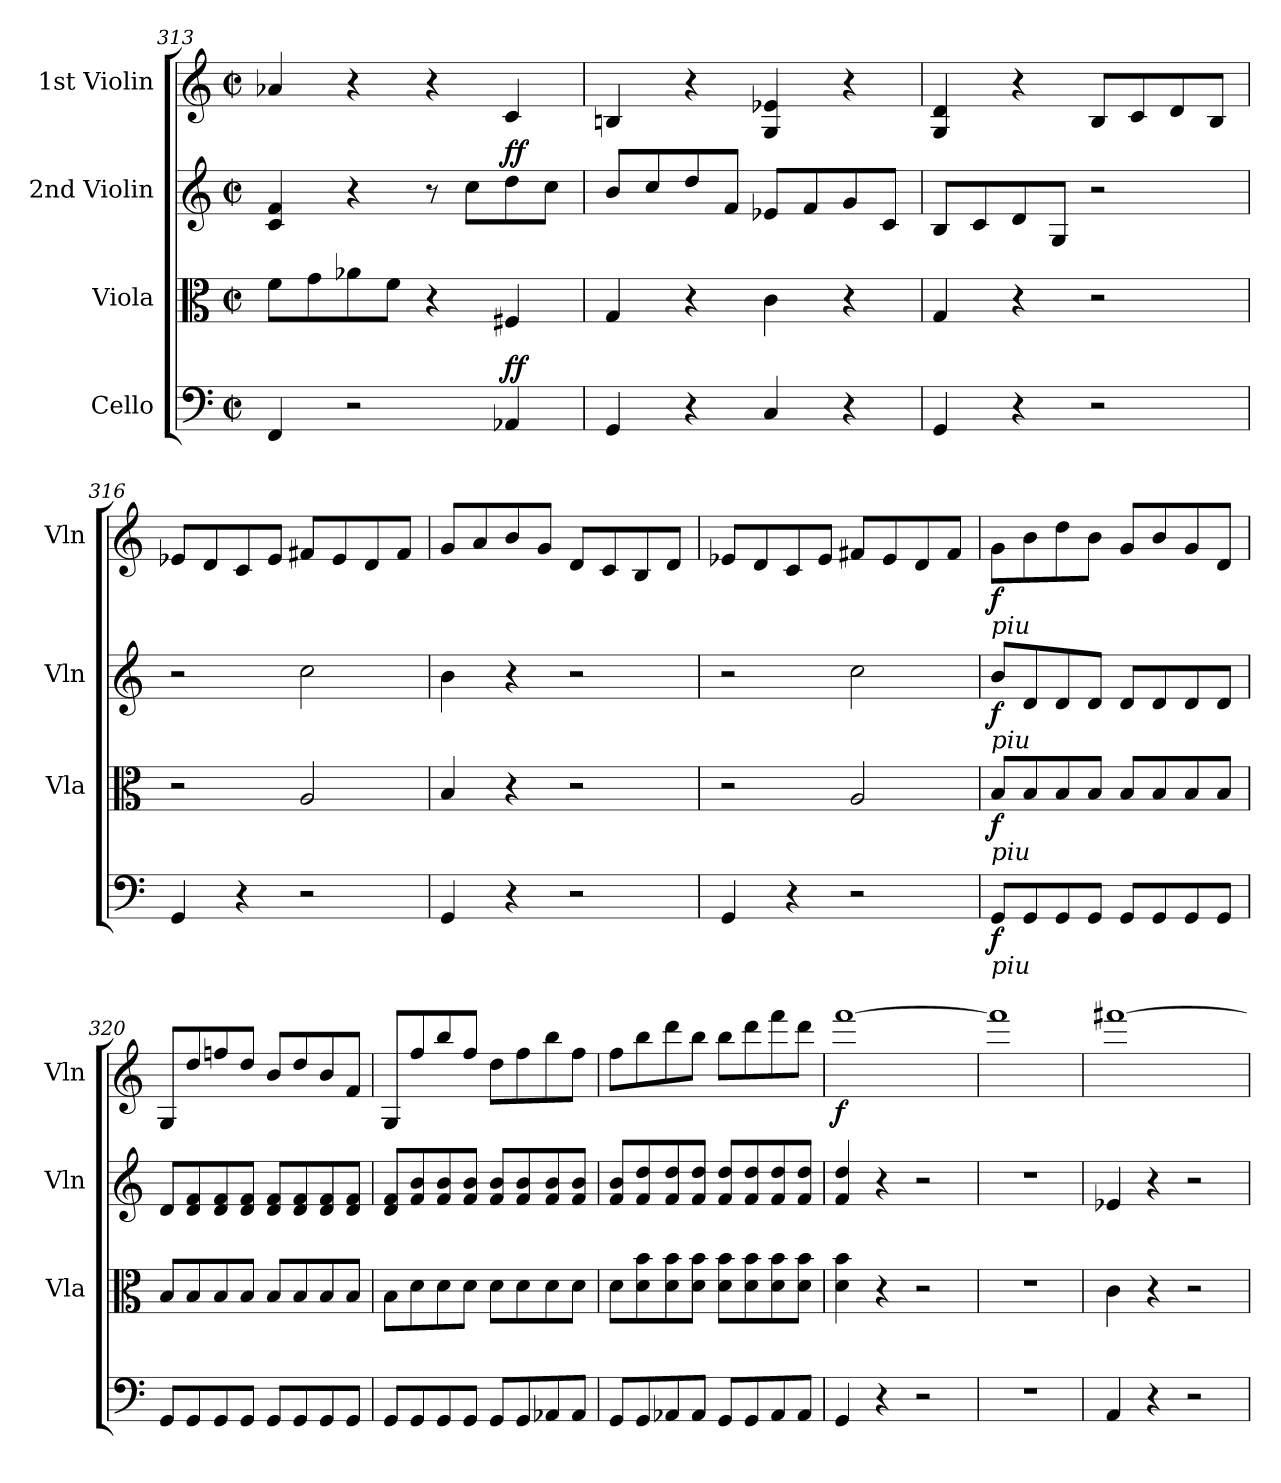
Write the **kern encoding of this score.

**kern	**dynam	**kern	**dynam	**kern	**dynam	**kern	**dynam
*part4	*part4	*part3	*part3	*part2	*part2	*part1	*part1
*staff4	*staff4	*staff3	*staff3	*staff2	*staff2	*staff1	*staff1
*I"Cello	*	*I"Viola	*	*I"2nd Violin	*	*I"1st Violin	*
*	*	*I'Vla	*	*I'Vln	*	*I'Vln	*
*clefF4	*	*clefC3	*	*clefG2	*	*clefG2	*
*k[]	*	*k[]	*	*k[]	*	*k[]	*
*M2/2	*	*M2/2	*	*M2/2	*	*M2/2	*
*met(c|)	*	*met(c|)	*	*met(c|)	*	*met(c|)	*
=313	=313	=313	=313	=313	=313	=313	=313
4FF	.	8fL	.	4c 4f	.	4a-X	.
.	.	8g	.	.	.	.	.
2r	.	8a-X	.	4r	.	4r	.
.	.	8fJ	.	.	.	.	.
.	.	4r	.	8r	.	4r	.
.	.	.	.	8ccL	.	.	.
!	!LO:DY:a	!	!	!	!LO:DY:a	!	!
4AA-X	ff	4F#X	.	8dd	ff	4c	.
.	.	.	.	8ccJ	.	.	.
=314	=314	=314	=314	=314	=314	=314	=314
4GG	.	4G	.	8bL	.	4Bn	.
.	.	.	.	8cc	.	.	.
4r	.	4r	.	8dd	.	4r	.
.	.	.	.	8fJ	.	.	.
4C	.	4c	.	8e-XL	.	4G 4e-X	.
.	.	.	.	8f	.	.	.
4r	.	4r	.	8g	.	4r	.
.	.	.	.	8cJ	.	.	.
=315	=315	=315	=315	=315	=315	=315	=315
4GG	.	4G	.	8BL	.	4G 4d	.
.	.	.	.	8c	.	.	.
4r	.	4r	.	8d	.	4r	.
.	.	.	.	8GJ	.	.	.
2r	.	2r	.	2r	.	8BL	.
.	.	.	.	.	.	8c	.
.	.	.	.	.	.	8d	.
.	.	.	.	.	.	8BJ	.
=316	=316	=316	=316	=316	=316	=316	=316
4GG	.	2r	.	2r	.	8e-XL	.
.	.	.	.	.	.	8d	.
4r	.	.	.	.	.	8c	.
.	.	.	.	.	.	8e-J	.
2r	.	2A	.	2cc	.	8f#XL	.
.	.	.	.	.	.	8e-	.
.	.	.	.	.	.	8d	.
.	.	.	.	.	.	8f#J	.
=317	=317	=317	=317	=317	=317	=317	=317
4GG	.	4B	.	4b	.	8gL	.
.	.	.	.	.	.	8a	.
4r	.	4r	.	4r	.	8b	.
.	.	.	.	.	.	8gJ	.
2r	.	2r	.	2r	.	8dL	.
.	.	.	.	.	.	8c	.
.	.	.	.	.	.	8B	.
.	.	.	.	.	.	8dJ	.
=318	=318	=318	=318	=318	=318	=318	=318
4GG	.	2r	.	2r	.	8e-XL	.
.	.	.	.	.	.	8d	.
4r	.	.	.	.	.	8c	.
.	.	.	.	.	.	8e-J	.
2r	.	2A	.	2cc	.	8f#XL	.
.	.	.	.	.	.	8e-	.
.	.	.	.	.	.	8d	.
.	.	.	.	.	.	8f#J	.
=319	=319	=319	=319	=319	=319	=319	=319
!	!	!	!	!	!	!LO:TX:b:i:t=piu	!
!	!	!	!	!LO:TX:b:i:t=piu	!	!	!
!	!	!LO:TX:b:i:t=piu	!	!	!	!	!
!LO:TX:b:i:t=piu	!	!	!	!	!	!	!
8GGL	f	8BL	f	8bL	f	8gL	f
8GG	.	8B	.	8d	.	8b	.
8GG	.	8B	.	8d	.	8dd	.
8GGJ	.	8BJ	.	8dJ	.	8bJ	.
8GGL	.	8BL	.	8dL	.	8gL	.
8GG	.	8B	.	8d	.	8b	.
8GG	.	8B	.	8d	.	8g	.
8GGJ	.	8BJ	.	8dJ	.	8dJ	.
=320	=320	=320	=320	=320	=320	=320	=320
8GGL	.	8BL	.	8dL	.	8GL	.
8GG	.	8B	.	8d 8f	.	8dd	.
8GG	.	8B	.	8d 8f	.	8ffn	.
8GGJ	.	8BJ	.	8d 8fJ	.	8ddJ	.
8GGL	.	8BL	.	8d 8fL	.	8bL	.
8GG	.	8B	.	8d 8f	.	8dd	.
8GG	.	8B	.	8d 8f	.	8b	.
8GGJ	.	8BJ	.	8d 8fJ	.	8fJ	.
=321	=321	=321	=321	=321	=321	=321	=321
8GGL	.	8BL	.	8d 8fL	.	8GL	.
8GG	.	8d	.	8f 8b	.	8ff	.
8GG	.	8d	.	8f 8b	.	8bb	.
8GGJ	.	8dJ	.	8f 8bJ	.	8ffJ	.
8GGL	.	8dL	.	8f 8bL	.	8ddL	.
8GG	.	8d	.	8f 8b	.	8ff	.
8AA-X	.	8d	.	8f 8b	.	8bb	.
8AA-J	.	8dJ	.	8f 8bJ	.	8ffJ	.
=322	=322	=322	=322	=322	=322	=322	=322
8GGL	.	8dL	.	8f 8bL	.	8ffL	.
8GG	.	8d 8b	.	8f 8dd	.	8bb	.
8AA-X	.	8d 8b	.	8f 8dd	.	8ddd	.
8AA-J	.	8d 8bJ	.	8f 8ddJ	.	8bbJ	.
8GGL	.	8d 8bL	.	8f 8ddL	.	8bbL	.
8GG	.	8d 8b	.	8f 8dd	.	8ddd	.
8AA-	.	8d 8b	.	8f 8dd	.	8fff	.
8AA-J	.	8d 8bJ	.	8f 8ddJ	.	8dddJ	.
=323	=323	=323	=323	=323	=323	=323	=323
4GG	.	4d 4b	.	4f 4dd	.	[1fff	f
4r	.	4r	.	4r	.	.	.
2r	.	2r	.	2r	.	.	.
=324	=324	=324	=324	=324	=324	=324	=324
1r	.	1r	.	1r	.	1fff]	.
=325	=325	=325	=325	=325	=325	=325	=325
4AA	.	4c	.	4e-X	.	[1fff#X	.
4r	.	4r	.	4r	.	.	.
2r	.	2r	.	2r	.	.	.
=	=	=	=	=	=	=	=
*-	*-	*-	*-	*-	*-	*-	*-
